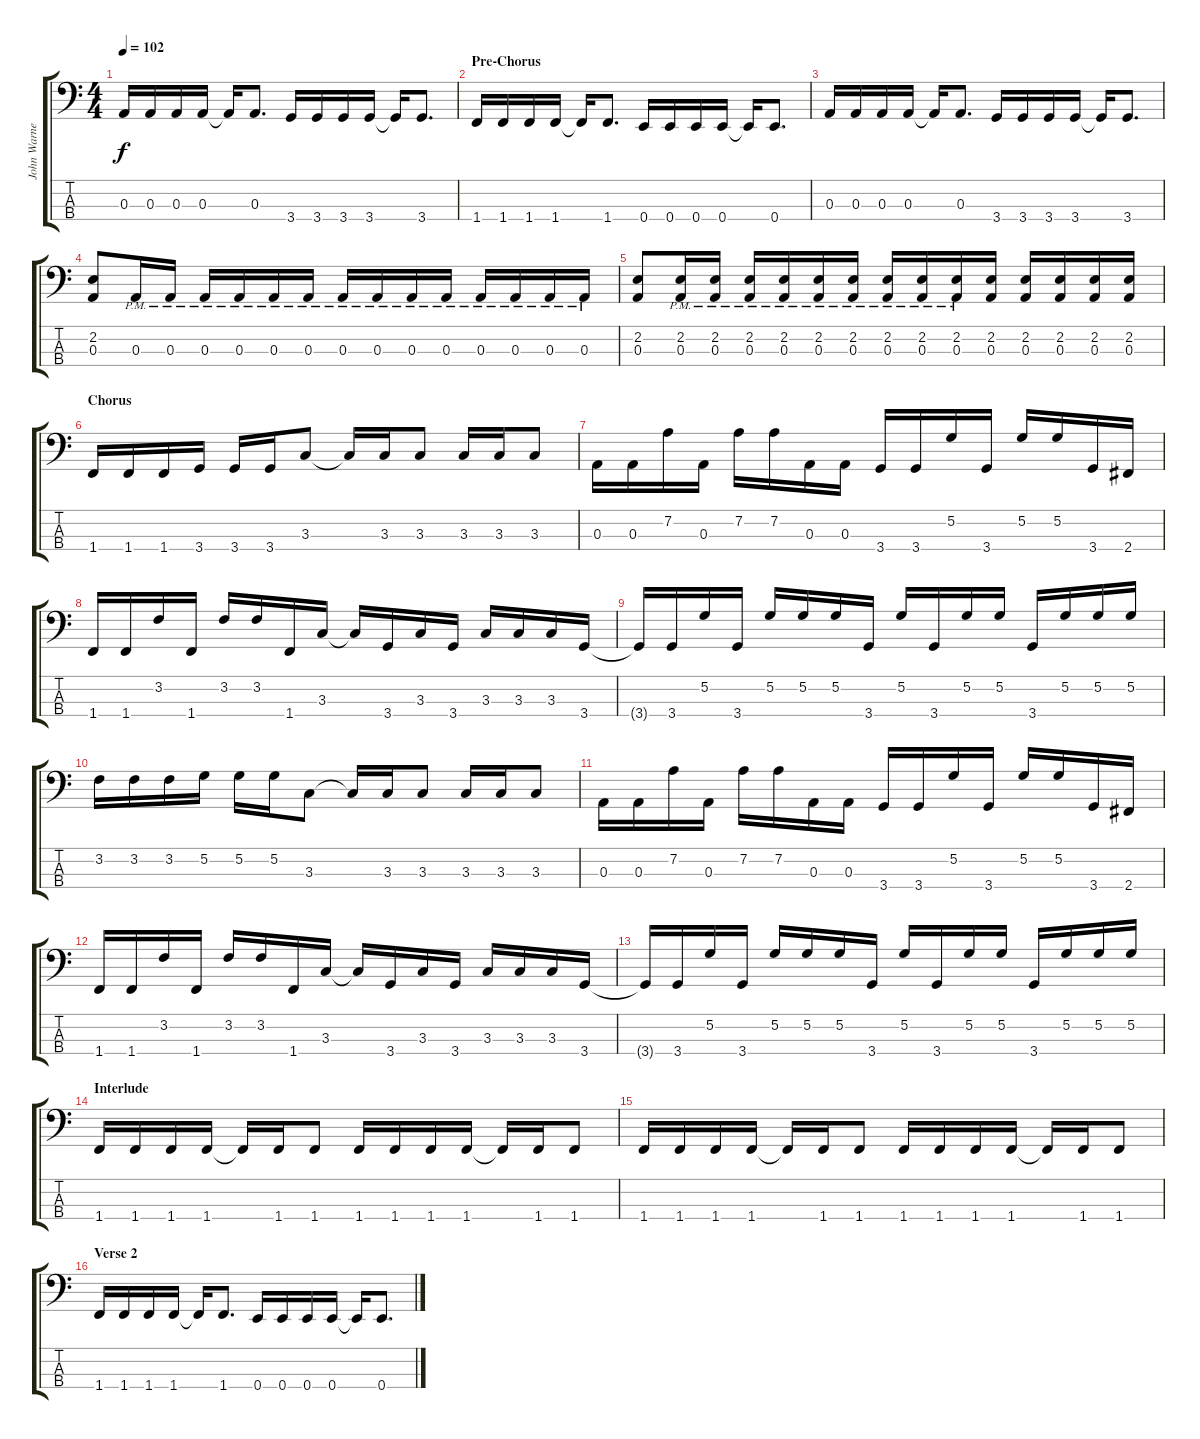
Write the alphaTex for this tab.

\track ("John Warne (Bass)" "John Warne") {instrument electricbasspick}
\staff {score tabs}
\tuning (G2 D2 A1 E1) {hide}
\ts (4 4)
\tempo 102
\clef f4
\ks c
0.3.16{dy f} 0.3.16 0.3.16 0.3.16 0.3{t}.16 0.3.8{d} 3.4.16 3.4.16 3.4.16 3.4.16 3.4{t}.16 3.4.8{d} |
\section ("" "Pre-Chorus")
1.4.16 1.4.16 1.4.16 1.4.16 1.4{t}.16 1.4.8{d} 0.4.16 0.4.16 0.4.16 0.4.16 0.4{t}.16 0.4.8{d} |
0.3.16 0.3.16 0.3.16 0.3.16 0.3{t}.16 0.3.8{d} 3.4.16 3.4.16 3.4.16 3.4.16 3.4{t}.16 3.4.8{d} |
(2.2 0.3).8 0.3{pm}.16 0.3{pm}.16 0.3{pm}.16 0.3{pm}.16 0.3{pm}.16 0.3{pm}.16 0.3{pm}.16 0.3{pm}.16 0.3{pm}.16 0.3{pm}.16 0.3{pm}.16 0.3{pm}.16 0.3{pm}.16 0.3{pm}.16 |
(2.2 0.3).8 (2.2{pm} 0.3{pm}).16 (2.2{pm} 0.3{pm}).16 (2.2{pm} 0.3{pm}).16 (2.2{pm} 0.3{pm}).16 (2.2{pm} 0.3{pm}).16 (2.2{pm} 0.3{pm}).16 (2.2{pm} 0.3{pm}).16 (2.2{pm} 0.3{pm}).16 (2.2{pm} 0.3{pm}).16 (2.2 0.3).16 (2.2 0.3).16 (2.2 0.3).16 (2.2 0.3).16 (2.2 0.3).16 |
\section ("" "Chorus")
1.4.16 1.4.16 1.4.16 3.4.16 3.4.16 3.4.16 3.3.8 3.3{t}.16 3.3.16 3.3.8 3.3.16 3.3.16 3.3.8 |
0.3.16 0.3.16 7.2.16 0.3.16 7.2.16 7.2.16 0.3.16 0.3.16 3.4.16 3.4.16 5.2.16 3.4.16 5.2.16 5.2.16 3.4.16 2.4.16 |
1.4.16 1.4.16 3.2.16 1.4.16 3.2.16 3.2.16 1.4.16 3.3.16 3.3{t}.16 3.4.16 3.3.16 3.4.16 3.3.16 3.3.16 3.3.16 3.4.16 |
3.4{t}.16 3.4.16 5.2.16 3.4.16 5.2.16 5.2.16 5.2.16 3.4.16 5.2.16 3.4.16 5.2.16 5.2.16 3.4.16 5.2.16 5.2.16 5.2.16 |
3.2.16 3.2.16 3.2.16 5.2.16 5.2.16 5.2.16 3.3.8 3.3{t}.16 3.3.16 3.3.8 3.3.16 3.3.16 3.3.8 |
0.3.16 0.3.16 7.2.16 0.3.16 7.2.16 7.2.16 0.3.16 0.3.16 3.4.16 3.4.16 5.2.16 3.4.16 5.2.16 5.2.16 3.4.16 2.4.16 |
1.4.16 1.4.16 3.2.16 1.4.16 3.2.16 3.2.16 1.4.16 3.3.16 3.3{t}.16 3.4.16 3.3.16 3.4.16 3.3.16 3.3.16 3.3.16 3.4.16 |
3.4{t}.16 3.4.16 5.2.16 3.4.16 5.2.16 5.2.16 5.2.16 3.4.16 5.2.16 3.4.16 5.2.16 5.2.16 3.4.16 5.2.16 5.2.16 5.2.16 |
\section ("" "Interlude")
1.4.16 1.4.16 1.4.16 1.4.16 1.4{t}.16 1.4.16 1.4.8 1.4.16 1.4.16 1.4.16 1.4.16 1.4{t}.16 1.4.16 1.4.8 |
1.4.16 1.4.16 1.4.16 1.4.16 1.4{t}.16 1.4.16 1.4.8 1.4.16 1.4.16 1.4.16 1.4.16 1.4{t}.16 1.4.16 1.4.8 |
\section ("" "Verse 2")
1.4.16 1.4.16 1.4.16 1.4.16 1.4{t}.16 1.4.8{d} 0.4.16 0.4.16 0.4.16 0.4.16 0.4{t}.16 0.4.8{d}
